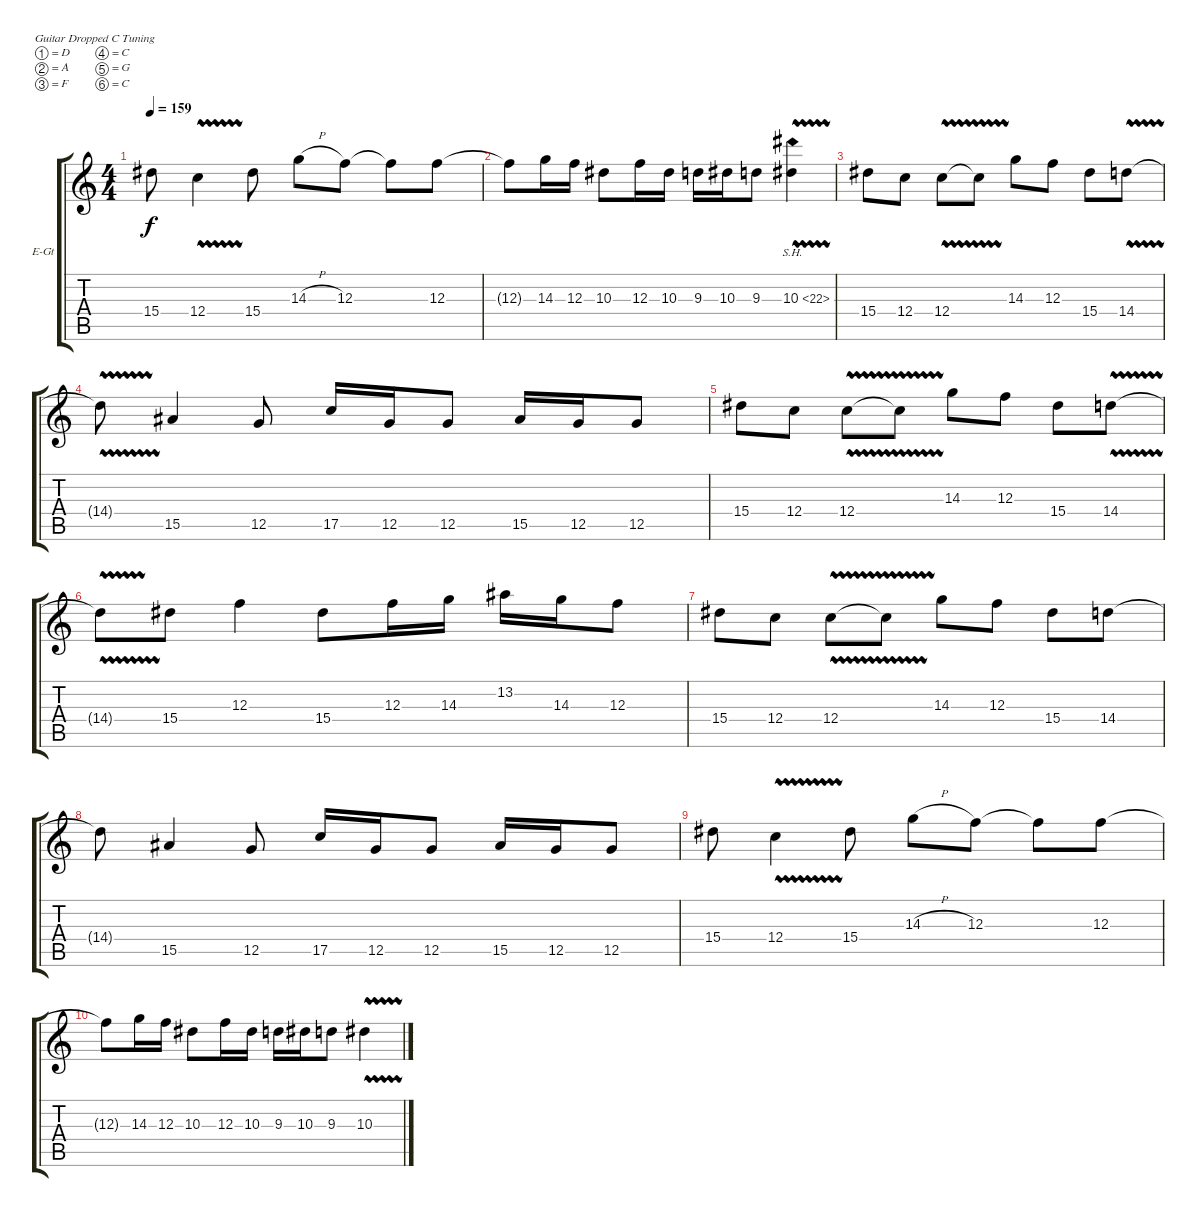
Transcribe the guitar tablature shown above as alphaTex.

\defaultSystemsLayout 4
\bracketExtendMode groupsimilarinstruments
\firstSystemTrackNameOrientation horizontal
\otherSystemsTrackNameOrientation horizontal
\track ("Electric Guitar" "E-Gt") {instrument overdrivenguitar}
\staff {score tabs}
\tuning (D4 A3 F3 C3 G2 C2)
\ts (4 4)
\tempo 159
\clef g2
\scale
0.333333
\ks c
15.4.8{dy f} 12.4{vw}.4 15.4.8 14.3{h}.8 12.3.8 12.3{t}.8 12.3.8 |
\scale
0.333333 12.3{t}.8 14.3.16 12.3.16 10.3.8 12.3.16 10.3.16 9.3.16 10.3.16 9.3.8 10.3{sh 12 vw}.4 |
\scale
0.333333 15.4.8 12.4.8 12.4{vw}.8 12.4{t}.8 14.3.8 12.3.8 15.4.8 14.4{vw}.8 |
\scale
0.333333 14.4{t}.8 15.5.4 12.5.8 17.5.16 12.5.16 12.5.8 15.5.16 12.5.16 12.5.8 |
\scale
0.333333 15.4.8 12.4.8 12.4{vw}.8 12.4{t}.8 14.3.8 12.3.8 15.4.8 14.4{vw}.8 |
\scale
0.333333 14.4{t}.8 15.4.8 12.3.4 15.4.8 12.3.16 14.3.16 13.2.16 14.3.16 12.3.8 |
\scale
0.333333 15.4.8 12.4.8 12.4{vw}.8 12.4{t}.8 14.3.8 12.3.8 15.4.8 14.4.8 |
\scale
0.333333 14.4{t}.8 15.5.4 12.5.8 17.5.16 12.5.16 12.5.8 15.5.16 12.5.16 12.5.8 |
\scale
0.333333 15.4.8 12.4{vw}.4 15.4.8 14.3{h}.8 12.3.8 12.3{t}.8 12.3.8 |
\scale
0.333333 12.3{t}.8 14.3.16 12.3.16 10.3.8 12.3.16 10.3.16 9.3.16 10.3.16 9.3.8 10.3{vw}.4 |
\scale
0.333333 |
\scale
0.333333 |
\scale
0.333333 |
\scale
0.333333 |
\scale
0.333333
